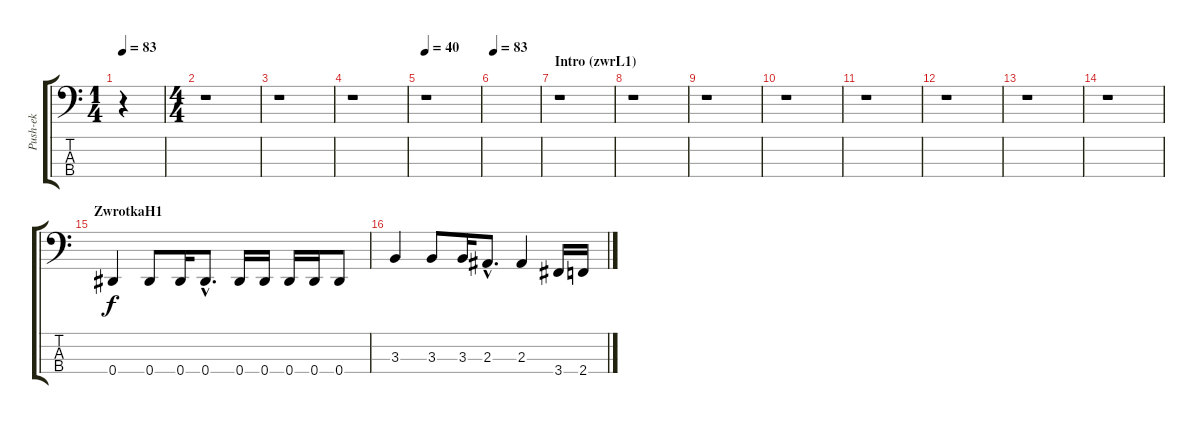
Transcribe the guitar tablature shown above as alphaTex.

\track ("Push-ek" "Push-ek") {instrument electricbasspick}
\staff {score tabs}
\tuning (Gb2 Db2 Ab1 Eb1) {hide}
\ts (1 4)
\tempo 83
\tempo 60
\tempo 83
\clef f4
\ks c
r.4{dy f instrument electricbasspick} |
\ts (4 4)
r.1 |
r.1 |
r.1 |
\tempo 40
r.1 |
\tempo 83
|
\section ("" "Intro (zwrL1)")
r.1 |
r.1 |
r.1 |
r.1 |
r.1 |
r.1 |
r.1 |
r.1 |
\section ("" "ZwrotkaH1")
0.4.4 0.4.8 0.4.16 0.4{hac}.8{d} 0.4.16 0.4.16 0.4.16 0.4.16 0.4.8 |
3.3.4 3.3.8 3.3.16 2.3{hac}.8{d} 2.3.4 3.4.16 2.4.16
